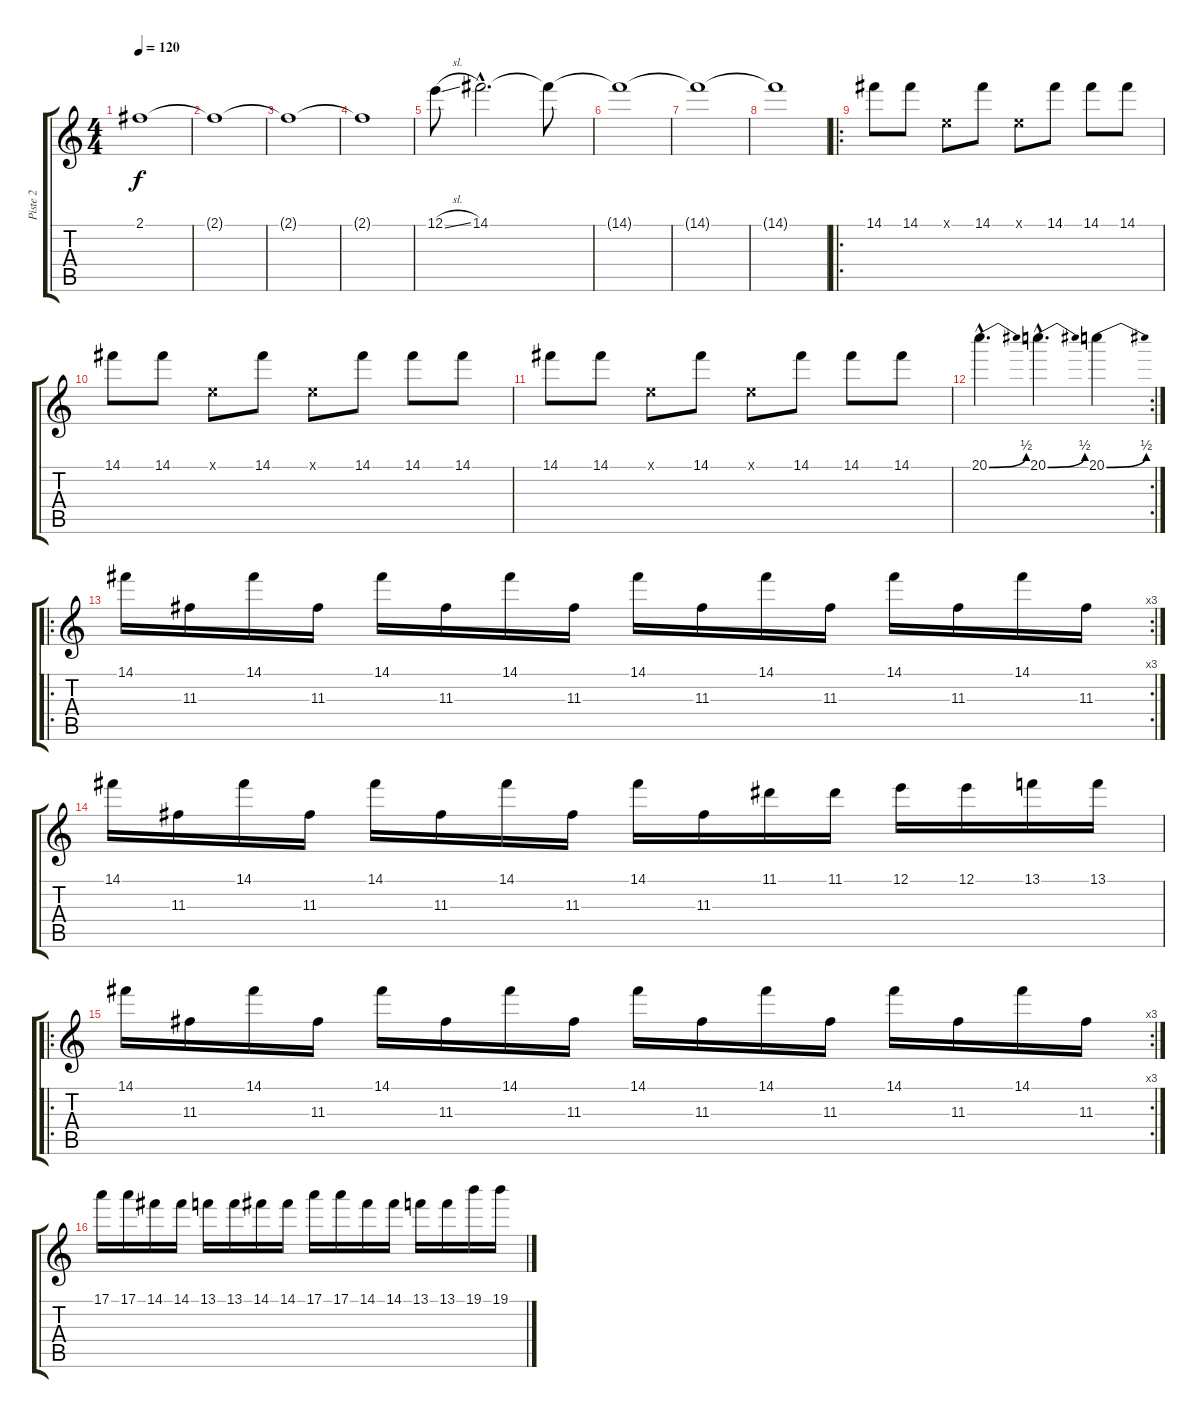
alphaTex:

\track ("Piste 2" "Piste 2") {instrument distortionguitar}
\staff {score tabs}
\tuning (E4 B3 G3 D3 A2 E2) {hide}
\ts (4 4)
\tempo 120
\clef g2
\ks c
2.1.1{dy f} |
2.1{t}.1 |
2.1{t}.1 |
2.1{t}.1 |
12.1{sl}.8 14.1{hac}.2{d} 14.1{t}.8 |
14.1{t}.1 |
14.1{t}.1 |
14.1{t}.1 |
\ro
14.1.8 14.1.8 0.1{x}.8 14.1.8 0.1{x}.8 14.1.8 14.1.8 14.1.8 |
14.1.8 14.1.8 0.1{x}.8 14.1.8 0.1{x}.8 14.1.8 14.1.8 14.1.8 |
14.1.8 14.1.8 0.1{x}.8 14.1.8 0.1{x}.8 14.1.8 14.1.8 14.1.8 |
\rc 2
20.1{be (bend 0 0 60 2) hac}.4{d} 20.1{be (bend 0 0 60 2) hac}.4{d} 20.1{be (bend 0 0 60 2)}.4 |
\ro
\rc 3
14.1.16 11.3.16 14.1.16 11.3.16 14.1.16 11.3.16 14.1.16 11.3.16 14.1.16 11.3.16 14.1.16 11.3.16 14.1.16 11.3.16 14.1.16 11.3.16 |
14.1.16 11.3.16 14.1.16 11.3.16 14.1.16 11.3.16 14.1.16 11.3.16 14.1.16 11.3.16 11.1.16 11.1.16 12.1.16 12.1.16 13.1.16 13.1.16 |
\ro
\rc 3
14.1.16 11.3.16 14.1.16 11.3.16 14.1.16 11.3.16 14.1.16 11.3.16 14.1.16 11.3.16 14.1.16 11.3.16 14.1.16 11.3.16 14.1.16 11.3.16 |
17.1.16 17.1.16 14.1.16 14.1.16 13.1.16 13.1.16 14.1.16 14.1.16 17.1.16 17.1.16 14.1.16 14.1.16 13.1.16 13.1.16 19.1.16 19.1.16
